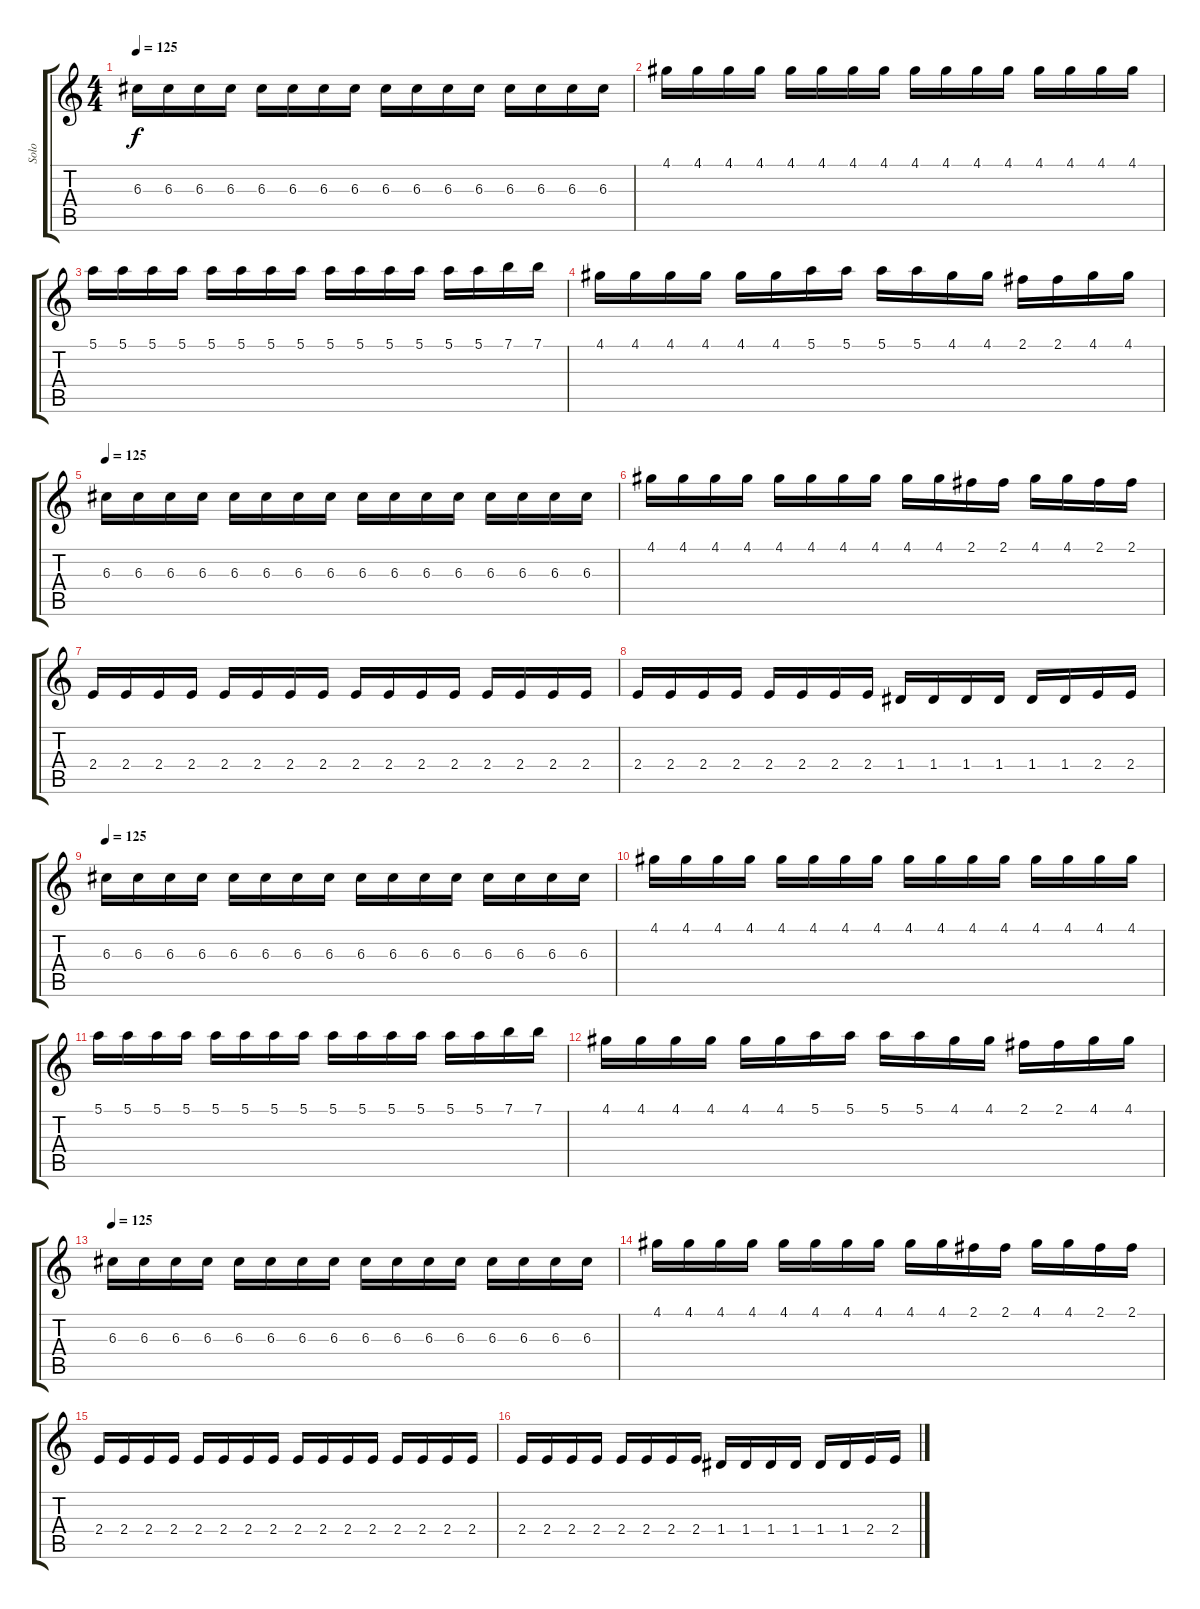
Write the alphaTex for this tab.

\track ("Solo" "Solo") {instrument overdrivenguitar}
\staff {score tabs}
\tuning (E4 B3 G3 D3 A2 E2) {hide}
\ts (4 4)
\tempo 125
\clef g2
\ks c
6.3.16{dy f} 6.3.16 6.3.16 6.3.16 6.3.16 6.3.16 6.3.16 6.3.16 6.3.16 6.3.16 6.3.16 6.3.16 6.3.16 6.3.16 6.3.16 6.3.16 |
4.1.16 4.1.16 4.1.16 4.1.16 4.1.16 4.1.16 4.1.16 4.1.16 4.1.16 4.1.16 4.1.16 4.1.16 4.1.16 4.1.16 4.1.16 4.1.16 |
5.1.16 5.1.16 5.1.16 5.1.16 5.1.16 5.1.16 5.1.16 5.1.16 5.1.16 5.1.16 5.1.16 5.1.16 5.1.16 5.1.16 7.1.16 7.1.16 |
4.1.16 4.1.16 4.1.16 4.1.16 4.1.16 4.1.16 5.1.16 5.1.16 5.1.16 5.1.16 4.1.16 4.1.16 2.1.16 2.1.16 4.1.16 4.1.16 |
\tempo 125
6.3.16 6.3.16 6.3.16 6.3.16 6.3.16 6.3.16 6.3.16 6.3.16 6.3.16 6.3.16 6.3.16 6.3.16 6.3.16 6.3.16 6.3.16 6.3.16 |
4.1.16 4.1.16 4.1.16 4.1.16 4.1.16 4.1.16 4.1.16 4.1.16 4.1.16 4.1.16 2.1.16 2.1.16 4.1.16 4.1.16 2.1.16 2.1.16 |
2.4.16 2.4.16 2.4.16 2.4.16 2.4.16 2.4.16 2.4.16 2.4.16 2.4.16 2.4.16 2.4.16 2.4.16 2.4.16 2.4.16 2.4.16 2.4.16 |
2.4.16 2.4.16 2.4.16 2.4.16 2.4.16 2.4.16 2.4.16 2.4.16 1.4.16 1.4.16 1.4.16 1.4.16 1.4.16 1.4.16 2.4.16 2.4.16 |
\tempo 125
6.3.16 6.3.16 6.3.16 6.3.16 6.3.16 6.3.16 6.3.16 6.3.16 6.3.16 6.3.16 6.3.16 6.3.16 6.3.16 6.3.16 6.3.16 6.3.16 |
4.1.16 4.1.16 4.1.16 4.1.16 4.1.16 4.1.16 4.1.16 4.1.16 4.1.16 4.1.16 4.1.16 4.1.16 4.1.16 4.1.16 4.1.16 4.1.16 |
5.1.16 5.1.16 5.1.16 5.1.16 5.1.16 5.1.16 5.1.16 5.1.16 5.1.16 5.1.16 5.1.16 5.1.16 5.1.16 5.1.16 7.1.16 7.1.16 |
4.1.16 4.1.16 4.1.16 4.1.16 4.1.16 4.1.16 5.1.16 5.1.16 5.1.16 5.1.16 4.1.16 4.1.16 2.1.16 2.1.16 4.1.16 4.1.16 |
\tempo 125
6.3.16 6.3.16 6.3.16 6.3.16 6.3.16 6.3.16 6.3.16 6.3.16 6.3.16 6.3.16 6.3.16 6.3.16 6.3.16 6.3.16 6.3.16 6.3.16 |
4.1.16 4.1.16 4.1.16 4.1.16 4.1.16 4.1.16 4.1.16 4.1.16 4.1.16 4.1.16 2.1.16 2.1.16 4.1.16 4.1.16 2.1.16 2.1.16 |
2.4.16 2.4.16 2.4.16 2.4.16 2.4.16 2.4.16 2.4.16 2.4.16 2.4.16 2.4.16 2.4.16 2.4.16 2.4.16 2.4.16 2.4.16 2.4.16 |
2.4.16 2.4.16 2.4.16 2.4.16 2.4.16 2.4.16 2.4.16 2.4.16 1.4.16 1.4.16 1.4.16 1.4.16 1.4.16 1.4.16 2.4.16 2.4.16
